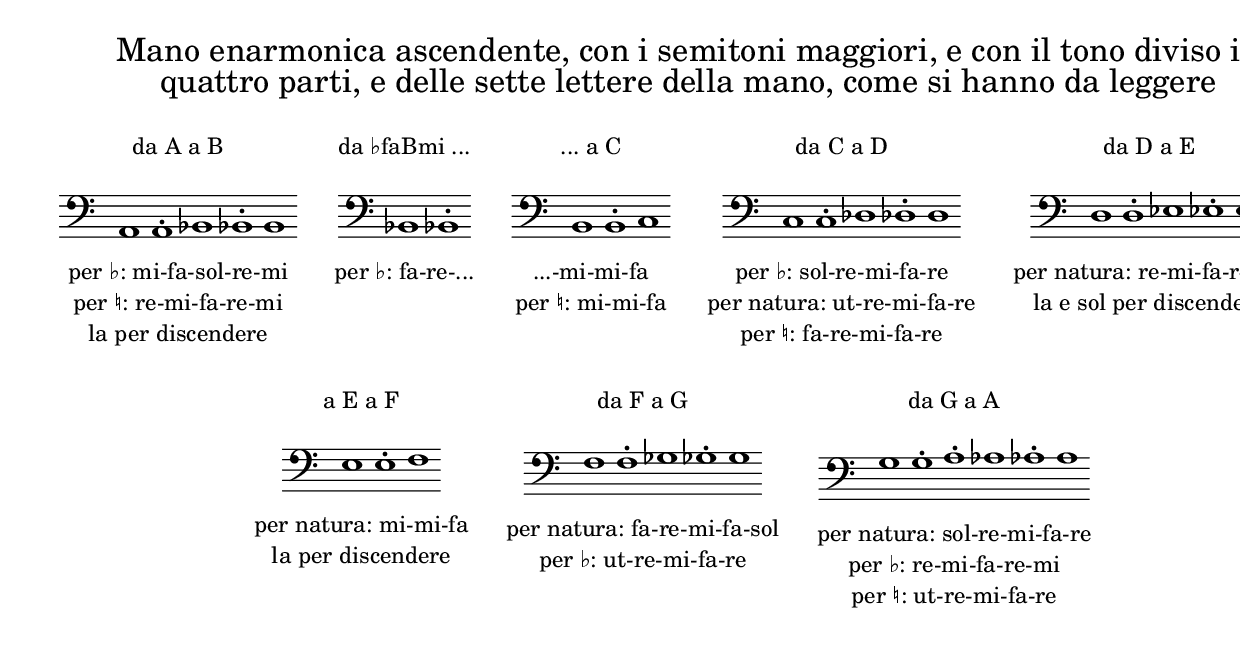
\version "2.22.2"

% Auto generated file

\header {
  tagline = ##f
}

dot = {
   \once \override Script.add-stem-support = ##f
   \once \override Script.toward-stem-shift = 0
   \once \override Script.skyline-horizontal-padding = 0
   \once \override Script.direction = 1
   \once \override Script.font-size = 1
}

\markup {
  \center-column {
    \line {
      \center-align
      \fontsize#3 { \concat { \normal-text "Mano enarmonica ascendente, con i semitoni maggiori, e con il tono diviso in"} }
    }\line {
      \center-align
      \fontsize#3 { \concat { \normal-text "quattro parti, e delle sette lettere della mano, come si hanno da leggere"} }
    }
    \null
    \line {
      \center-column {
        \line {
          \left-align {  \normal-text "da A a B" }
        }

        \null
        \line {
          \score {
            <<
              \new Staff \with { instrumentName = ""} {
                \override Staff.TimeSignature.stencil = ##f
                \override Staff.NoteHead.style = #'baroque
                \accidentalStyle Score.forget
                \override Rest.style = #'default
                \override NoteHead.style = #'default
                \cadenzaOn
                \clef "bass"
                \key c #`((0 . ,NATURAL) (1 . ,NATURAL) (2 . ,NATURAL)
                          (3 . ,NATURAL) (4 . ,NATURAL) (5 . ,NATURAL)
                          (6 . ,NATURAL))  a,1   \dot a,1-.   bes,1   \dot bes,1-.   b,1  
                \cadenzaOff
              }
            >>
            \layout {
              \context {
                \Score
                \override SpacingSpanner.common-shortest-duration = #(ly:make-moment 1)
              }
            }
          }
        }
        \null
        \line {
          \left-align {  \normal-text "per ♭: mi-fa-sol-re-mi" }
        }
        \line {
          \left-align {  \normal-text "per ♮: re-mi-fa-re-mi" }
        }
        \line {
          \left-align {  \normal-text "la per discendere" }
        }

      }
      \hspace #3 
      \center-column {
        \line {
          \left-align {  \normal-text "da ♭faBmi ..." }
        }

        \null
        \line {
          \score {
            <<
              \new Staff \with { instrumentName = ""} {
                \override Staff.TimeSignature.stencil = ##f
                \override Staff.NoteHead.style = #'baroque
                \accidentalStyle Score.forget
                \override Rest.style = #'default
                \override NoteHead.style = #'default
                \cadenzaOn
                \clef "bass"
                \key c #`((0 . ,NATURAL) (1 . ,NATURAL) (2 . ,NATURAL)
                          (3 . ,NATURAL) (4 . ,NATURAL) (5 . ,NATURAL)
                          (6 . ,NATURAL))  bes,1   \dot bes,1-.  
                \cadenzaOff
              }
            >>
            \layout {
              \context {
                \Score
                \override SpacingSpanner.common-shortest-duration = #(ly:make-moment 1)
              }
            }
          }
        }
        \null
        \line {
          \left-align {  \normal-text "per ♭: fa-re-..." }
        }

      }
      \hspace #3 
      \center-column {
        \line {
          \left-align {  \normal-text "... a C" }
        }

        \null
        \line {
          \score {
            <<
              \new Staff \with { instrumentName = ""} {
                \override Staff.TimeSignature.stencil = ##f
                \override Staff.NoteHead.style = #'baroque
                \accidentalStyle Score.forget
                \override Rest.style = #'default
                \override NoteHead.style = #'default
                \cadenzaOn
                \clef "bass"
                \key c #`((0 . ,NATURAL) (1 . ,NATURAL) (2 . ,NATURAL)
                          (3 . ,NATURAL) (4 . ,NATURAL) (5 . ,NATURAL)
                          (6 . ,NATURAL))  b,1   \dot b,1-.   c1  
                \cadenzaOff
              }
            >>
            \layout {
              \context {
                \Score
                \override SpacingSpanner.common-shortest-duration = #(ly:make-moment 1)
              }
            }
          }
        }
        \null
        \line {
          \left-align {  \normal-text "...-mi-mi-fa" }
        }
        \line {
          \left-align {  \normal-text "per ♮: mi-mi-fa" }
        }

      }
      \hspace #3 
      \center-column {
        \line {
          \left-align {  \normal-text "da C a D" }
        }

        \null
        \line {
          \score {
            <<
              \new Staff \with { instrumentName = ""} {
                \override Staff.TimeSignature.stencil = ##f
                \override Staff.NoteHead.style = #'baroque
                \accidentalStyle Score.forget
                \override Rest.style = #'default
                \override NoteHead.style = #'default
                \cadenzaOn
                \clef "bass"
                \key c #`((0 . ,NATURAL) (1 . ,NATURAL) (2 . ,NATURAL)
                          (3 . ,NATURAL) (4 . ,NATURAL) (5 . ,NATURAL)
                          (6 . ,NATURAL))  c1   \dot c1-.   des1   \dot des1-.   d1  
                \cadenzaOff
              }
            >>
            \layout {
              \context {
                \Score
                \override SpacingSpanner.common-shortest-duration = #(ly:make-moment 1)
              }
            }
          }
        }
        \null
        \line {
          \left-align {  \normal-text "per ♭: sol-re-mi-fa-re" }
        }
        \line {
          \left-align {  \normal-text "per natura: ut-re-mi-fa-re" }
        }
        \line {
          \left-align {  \normal-text "per ♮: fa-re-mi-fa-re" }
        }

      }
      \hspace #3 
      \center-column {
        \line {
          \left-align {  \normal-text "da D a E" }
        }

        \null
        \line {
          \score {
            <<
              \new Staff \with { instrumentName = ""} {
                \override Staff.TimeSignature.stencil = ##f
                \override Staff.NoteHead.style = #'baroque
                \accidentalStyle Score.forget
                \override Rest.style = #'default
                \override NoteHead.style = #'default
                \cadenzaOn
                \clef "bass"
                \key c #`((0 . ,NATURAL) (1 . ,NATURAL) (2 . ,NATURAL)
                          (3 . ,NATURAL) (4 . ,NATURAL) (5 . ,NATURAL)
                          (6 . ,NATURAL))  d1   \dot d1-.   es1   \dot es1-.   e1  
                \cadenzaOff
              }
            >>
            \layout {
              \context {
                \Score
                \override SpacingSpanner.common-shortest-duration = #(ly:make-moment 1)
              }
            }
          }
        }
        \null
        \line {
          \left-align {  \normal-text "per natura: re-mi-fa-re-mi" }
        }
        \line {
          \left-align {  \normal-text "la e sol per discendere" }
        }

      }
      \hspace #3 
    }
    \null
    \null
    \line {      \center-column {
        \line {
          \left-align {  \normal-text "a E a F" }
        }

        \null
        \line {
          \score {
            <<
              \new Staff \with { instrumentName = ""} {
                \override Staff.TimeSignature.stencil = ##f
                \override Staff.NoteHead.style = #'baroque
                \accidentalStyle Score.forget
                \override Rest.style = #'default
                \override NoteHead.style = #'default
                \cadenzaOn
                \clef "bass"
                \key c #`((0 . ,NATURAL) (1 . ,NATURAL) (2 . ,NATURAL)
                          (3 . ,NATURAL) (4 . ,NATURAL) (5 . ,NATURAL)
                          (6 . ,NATURAL))  e1   \dot e1-.   f1  
                \cadenzaOff
              }
            >>
            \layout {
              \context {
                \Score
                \override SpacingSpanner.common-shortest-duration = #(ly:make-moment 1)
              }
            }
          }
        }
        \null
        \line {
          \left-align {  \normal-text "per natura: mi-mi-fa" }
        }
        \line {
          \left-align {  \normal-text "la per discendere" }
        }

      }
      \hspace #3 
      \center-column {
        \line {
          \left-align {  \normal-text "da F a G" }
        }

        \null
        \line {
          \score {
            <<
              \new Staff \with { instrumentName = ""} {
                \override Staff.TimeSignature.stencil = ##f
                \override Staff.NoteHead.style = #'baroque
                \accidentalStyle Score.forget
                \override Rest.style = #'default
                \override NoteHead.style = #'default
                \cadenzaOn
                \clef "bass"
                \key c #`((0 . ,NATURAL) (1 . ,NATURAL) (2 . ,NATURAL)
                          (3 . ,NATURAL) (4 . ,NATURAL) (5 . ,NATURAL)
                          (6 . ,NATURAL))  f1   \dot f1-.   ges1   \dot ges1-.   g1  
                \cadenzaOff
              }
            >>
            \layout {
              \context {
                \Score
                \override SpacingSpanner.common-shortest-duration = #(ly:make-moment 1)
              }
            }
          }
        }
        \null
        \line {
          \left-align {  \normal-text "per natura: fa-re-mi-fa-sol" }
        }
        \line {
          \left-align {  \normal-text "per ♭: ut-re-mi-fa-re" }
        }

      }
      \hspace #3 
      \center-column {
        \line {
          \left-align {  \normal-text "da G a A" }
        }

        \null
        \line {
          \score {
            <<
              \new Staff \with { instrumentName = ""} {
                \override Staff.TimeSignature.stencil = ##f
                \override Staff.NoteHead.style = #'baroque
                \accidentalStyle Score.forget
                \override Rest.style = #'default
                \override NoteHead.style = #'default
                \cadenzaOn
                \clef "bass"
                \key c #`((0 . ,NATURAL) (1 . ,NATURAL) (2 . ,NATURAL)
                          (3 . ,NATURAL) (4 . ,NATURAL) (5 . ,NATURAL)
                          (6 . ,NATURAL))  g1   \dot g1-.   \dot a1-.   as1   \dot as1-.   a1  
                \cadenzaOff
              }
            >>
            \layout {
              \context {
                \Score
                \override SpacingSpanner.common-shortest-duration = #(ly:make-moment 1)
              }
            }
          }
        }
        \null
        \line {
          \left-align {  \normal-text "per natura: sol-re-mi-fa-re" }
        }
        \line {
          \left-align {  \normal-text "per ♭: re-mi-fa-re-mi" }
        }
        \line {
          \left-align {  \normal-text "per ♮: ut-re-mi-fa-re" }
        }

      }
      \hspace #3 

    }
  }
}